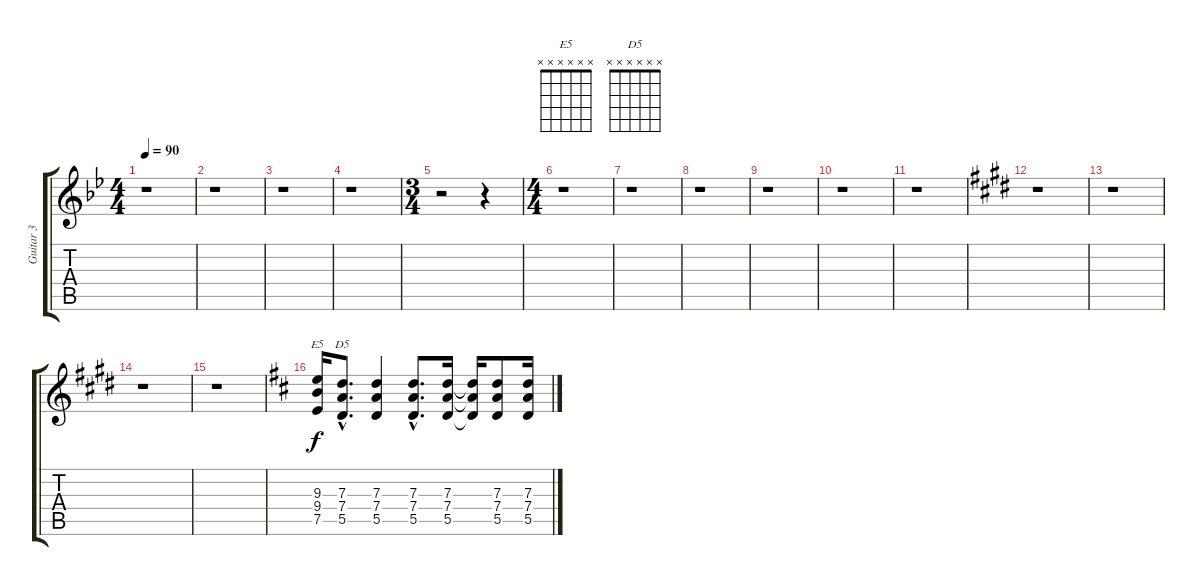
\track ("Guitar 3" "Guitar 3") {instrument overdrivenguitar}
\staff {score tabs}
\tuning (E4 B3 G3 D3 A2 E2) {hide}
\chord ("E5" x x x x x x)
\chord ("D5" x x x x x x)
\ts (4 4)
\tempo 90
\clef g2
\ks bb
r.1{dy f} |
r.1 |
r.1 |
r.1 |
\ts (3 4)
r.2 r.4 |
\ts (4 4)
r.1 |
r.1 |
r.1 |
r.1 |
r.1 |
r.1 |
\ks e
r.1 |
r.1 |
r.1 |
r.1 |
\ks d
(9.3 9.4 7.5).16{ch "E5"} (7.3{hac} 7.4{hac} 5.5{hac}).8{d ch "D5"} (7.3 7.4 5.5).4 (7.3{hac} 7.4{hac} 5.5{hac}).8{d} (7.3 7.4 5.5).16 (7.3{t} 7.4{t} 5.5{t}).16 (7.3 7.4 5.5).8 (7.3 7.4 5.5).16
